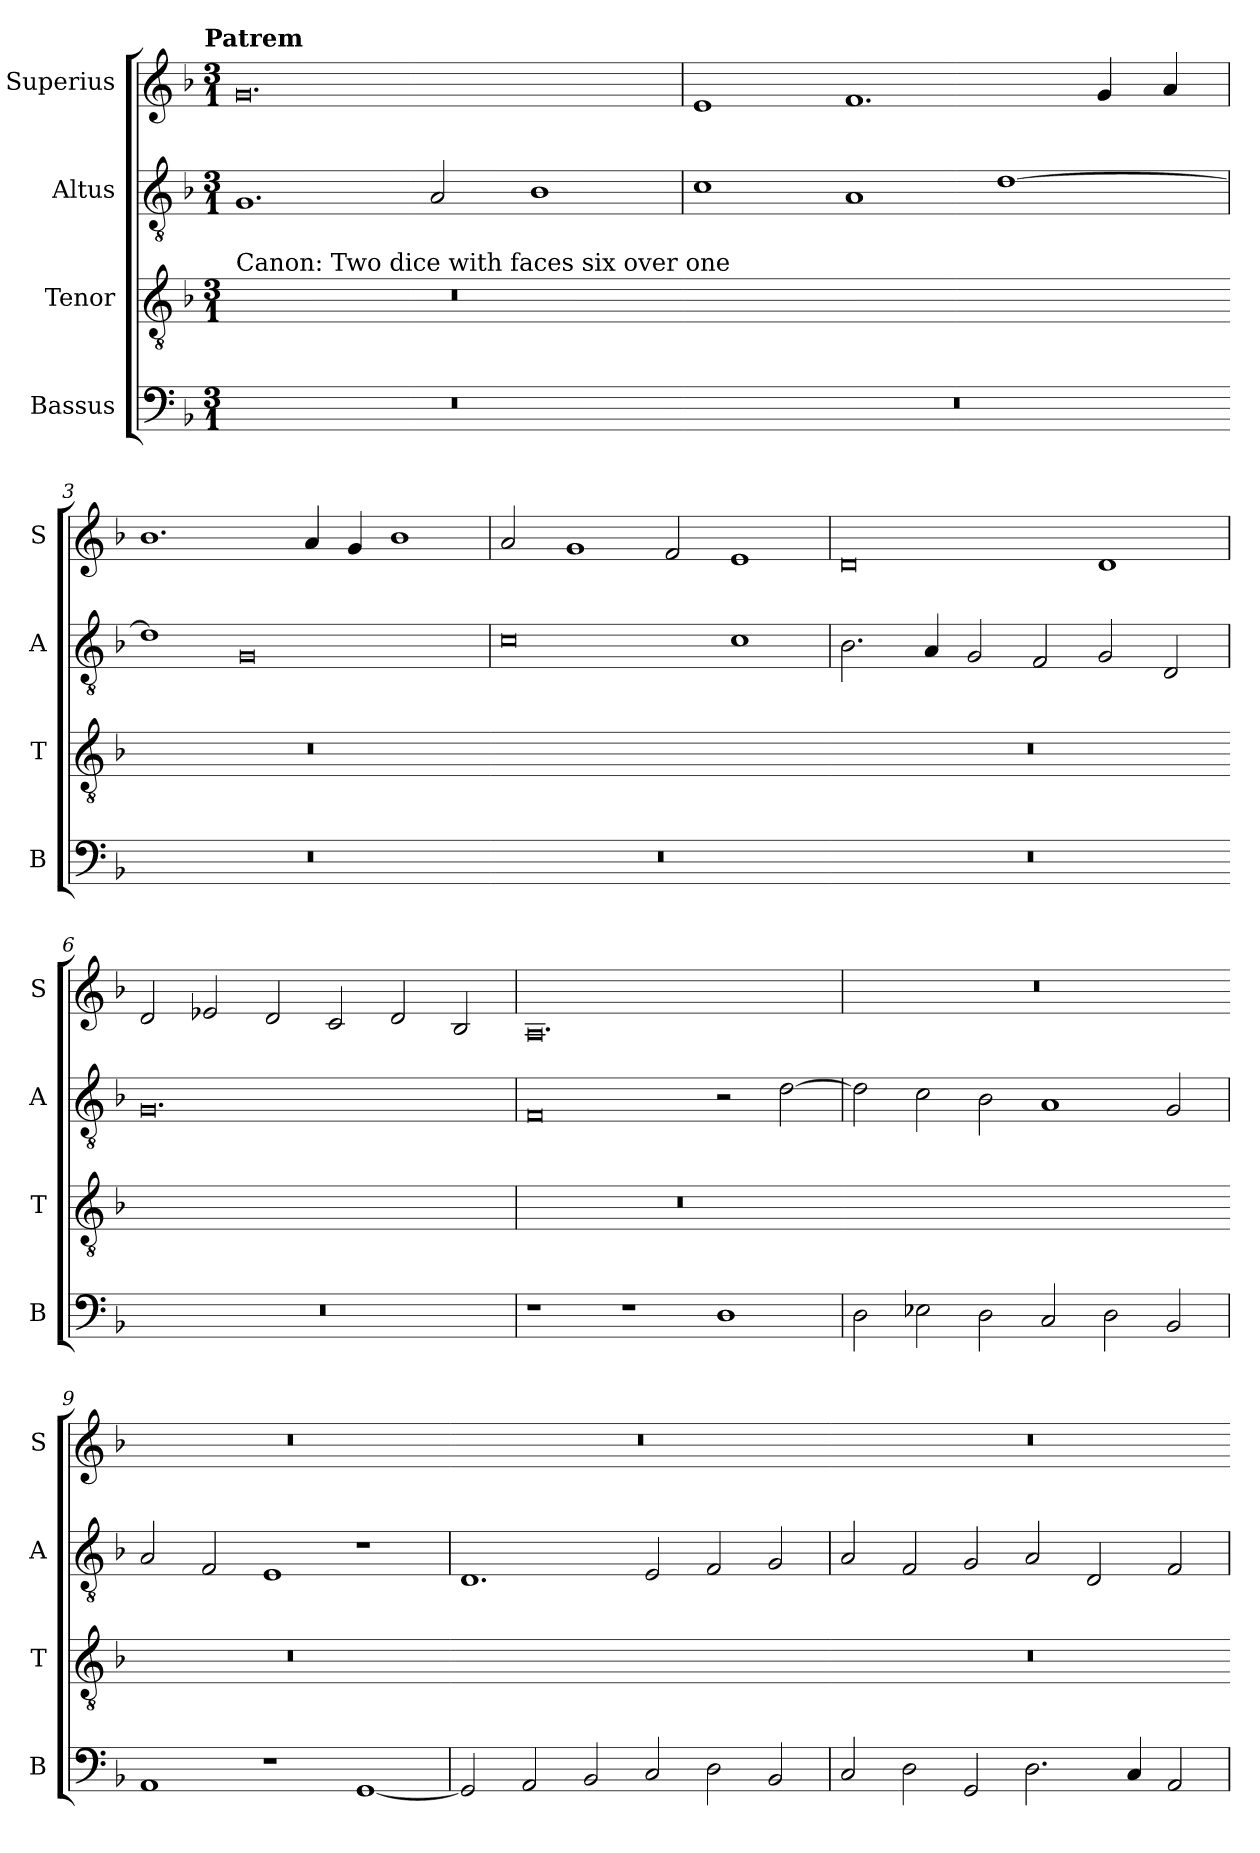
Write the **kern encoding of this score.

**kern	**kern	**kern	**kern
*part4	*part3	*part2	*part1
*staff4	*staff3	*staff2	*staff1
*I"Bassus	*I"Tenor	*I"Altus	*I"Superius
*I'B	*I'T	*I'A	*I'S
*clefF4	*clefGv2	*clefGv2	*clefG2
*k[b-]	*k[b-]	*k[b-]	*k[b-]
!!LO:TX:omd:t=Patrem
*M3/1	*M3/1	*M3/1	*M3/1
=1	=1	=1	=1
!	!LO:TX:a:t=Canon&colon; Two dice with faces six over one	!	!
!	!LO:N:vis=2	!	!
0.r	0.r	1.G	0.g
.	.	2A/	.
.	.	1B-	.
=2	=2-	=2	=2
!	!LO:N:vis=2	!	!
0.r	0.ryy	1c	1e
.	.	1A	1.f
.	.	[1d	.
.	.	.	4g/
.	.	.	4a/
=3	=3-	=3	=3
!	!LO:N:vis=2	!	!
0.r	0.r	1d]	1.b-
.	.	0G	.
.	.	.	4a/
.	.	.	4g/
.	.	.	1b-
=4	=4-	=4	=4
!	!LO:N:vis=2	!	!
0.r	0.ryy	0c	2a/
.	.	.	1g
.	.	.	2f/
.	.	1c	1e
=5	=5-	=5	=5
!	!LO:N:vis=2	!	!
0.r	0.r	2.B-\	0d
.	.	4A/	.
.	.	2G/	.
.	.	2F/	.
.	.	2G/	1d
.	.	2D/	.
=6	=6-	=6	=6
!	!LO:N:vis=2	!	!
0.r	0.ryy	0.G	2d/
.	.	.	2e-X/
.	.	.	2d/
.	.	.	2c/
.	.	.	2d/
.	.	.	2B-/
=7	=7	=7	=7
!	!LO:N:vis=2	!	!
1r	0.r	0F	0.A
1r	.	.	.
1D	.	2r	.
.	.	[2d\	.
=8	=8-	=8	=8
!	!LO:N:vis=2	!	!
2D\	0.ryy	2d\]	0.r
2E-X\	.	2c\	.
2D\	.	2B-\	.
2C/	.	1A	.
2D\	.	.	.
2BB-/	.	2G/	.
=9	=9-	=9	=9
!	!LO:N:vis=2	!	!
1AA	0.r	2A/	0.r
.	.	2F/	.
1r	.	1E	.
[1GG	.	1r	.
=10	=10-	=10	=10
!	!LO:N:vis=2	!	!
2GG/]	0.ryy	1.D	0.r
2AA/	.	.	.
2BB-/	.	.	.
2C/	.	2E/	.
2D\	.	2F/	.
2BB-/	.	2G/	.
=11	=11-	=11	=11
!	!LO:N:vis=2	!	!
2C/	0.r	2A/	0.r
2D\	.	2F/	.
2GG/	.	2G/	.
2.D\	.	2A/	.
.	.	2D/	.
4C/	.	.	.
2AA/	.	2F/	.
=	=-	=	=
*-	*-	*-	*-
